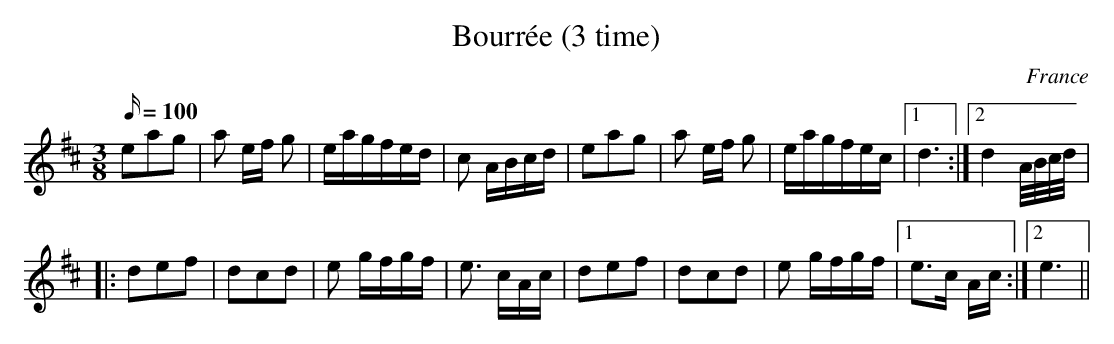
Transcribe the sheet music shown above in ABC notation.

X:1
T:Bourrée (3 time)
L:1/16
M:3/8
O:France
Q:100
K:D major
e2a2g2|a2 ef g2|eagfed|c2 ABcd|e2a2g2|a2 ef g2|eagfec|1d6:|2d4 A/2B/2c/2d/2|
|:d2e2f2|d2c2d2|e2 gfgf|e3 cAc|d2e2f2|d2c2d2|e2 gfgf|1e3c Ac:|2e6||
